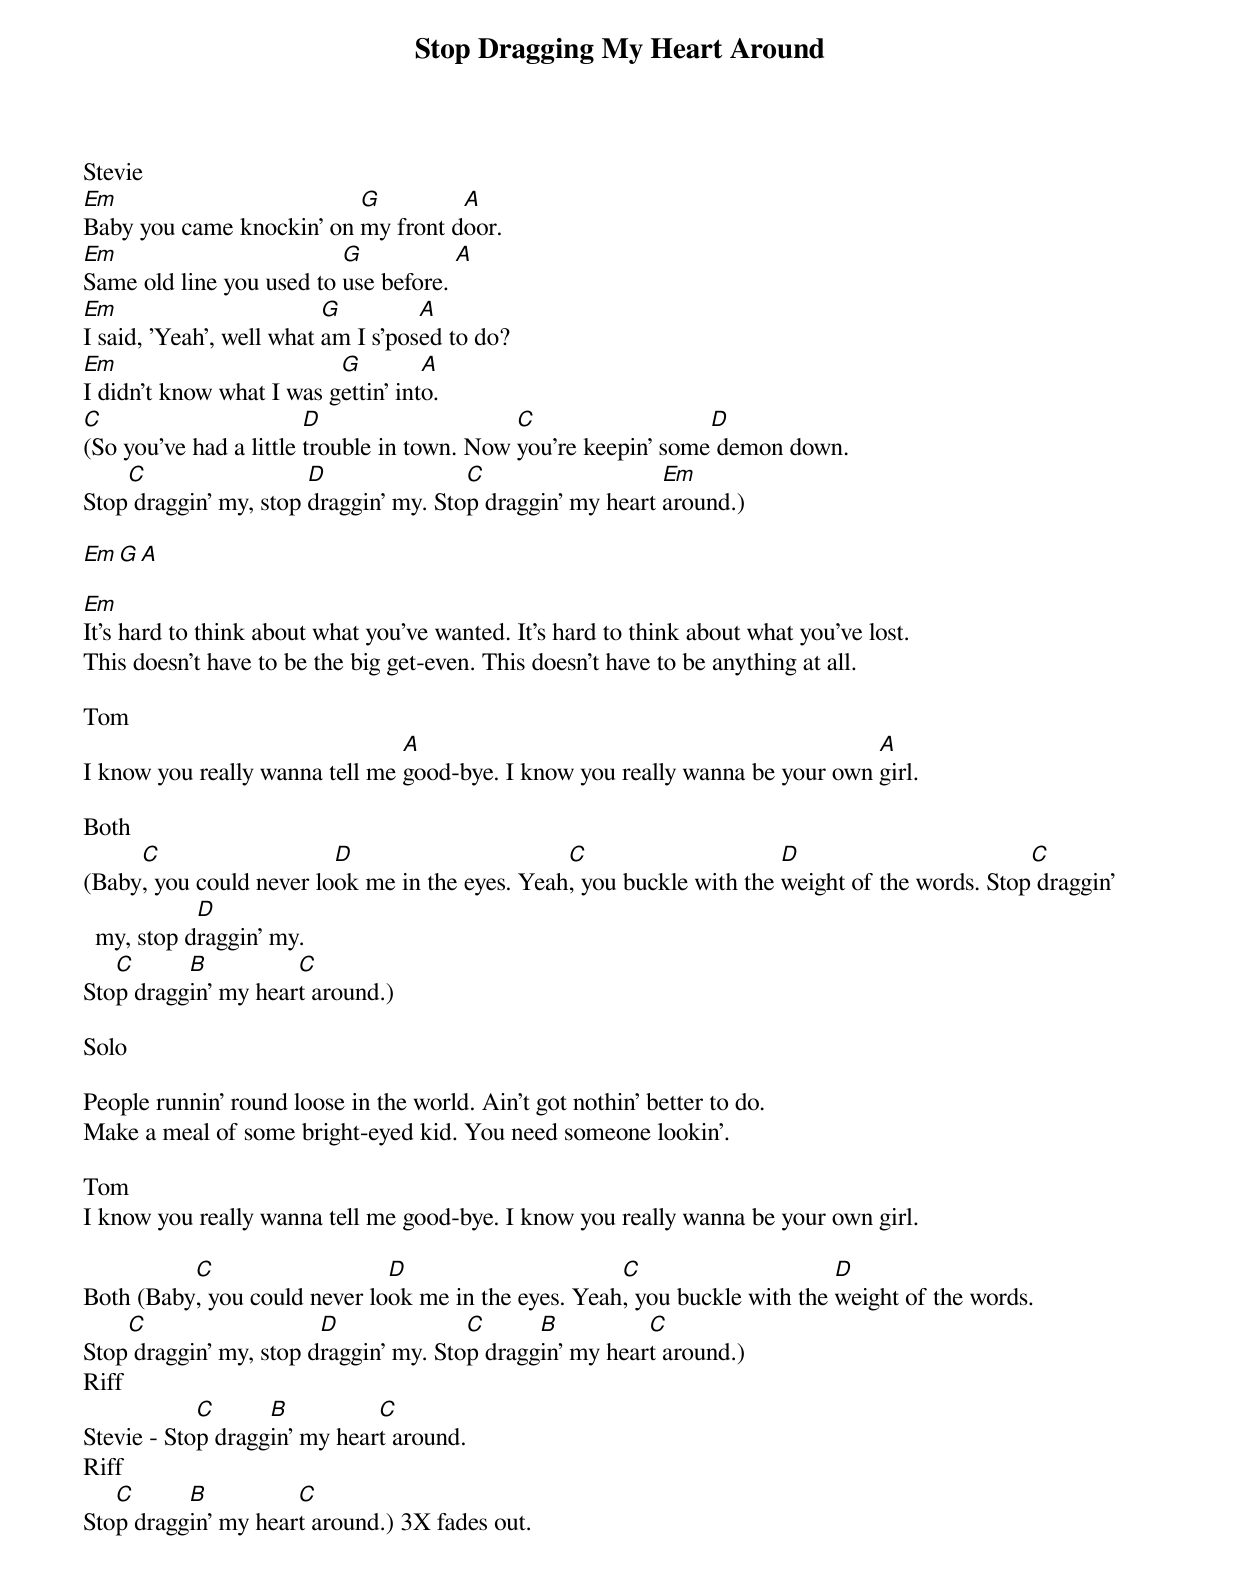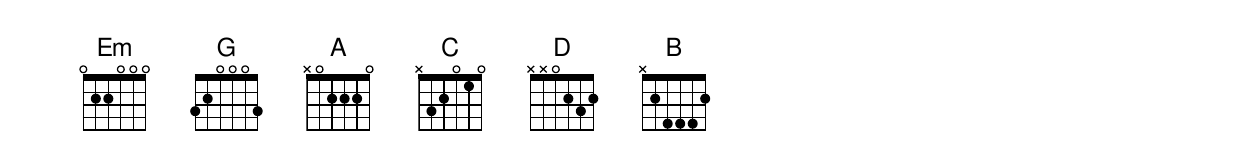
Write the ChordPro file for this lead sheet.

{title:Stop Dragging My Heart Around}
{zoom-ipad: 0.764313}
Stevie
[Em]Baby you came knockin' on [G]my front d[A]oor.
[Em]Same old line you used to [G]use before. [A]
[Em]I said, 'Yeah', well what [G]am I s'pos[A]ed to do?
[Em]I didn't know what I was g[G]ettin' int[A]o.
[C](So you've had a little [D]trouble in town. Now [C]you're keepin' some[D] demon down.
Stop[C] draggin' my, stop [D]draggin' my. Sto[C]p draggin' my heart [Em]around.)

[Em][G][A]

[Em]It's hard to think about what you've wanted. It's hard to think about what you've lost.
This doesn't have to be the big get-even. This doesn't have to be anything at all.

Tom
I know you really wanna tell me [A]good-bye. I know you really wanna be your own [A]girl.

Both
(Baby[C], you could never lo[D]ok me in the eyes. Yeah[C], you buckle with the [D]weight of the words. Stop[C] draggin' my, stop d[D]raggin' my.
Sto[C]p dragg[B]in' my hear[C]t around.)

Solo

People runnin' round loose in the world. Ain't got nothin' better to do.
Make a meal of some bright-eyed kid. You need someone lookin'.

Tom
I know you really wanna tell me good-bye. I know you really wanna be your own girl.

Both (Baby[C], you could never lo[D]ok me in the eyes. Yeah[C], you buckle with the [D]weight of the words.
Stop[C] draggin' my, stop d[D]raggin' my. Sto[C]p dragg[B]in' my hear[C]t around.)
Riff
Stevie - Sto[C]p dragg[B]in' my hear[C]t around.
Riff
Sto[C]p dragg[B]in' my hear[C]t around.) 3X fades out.
